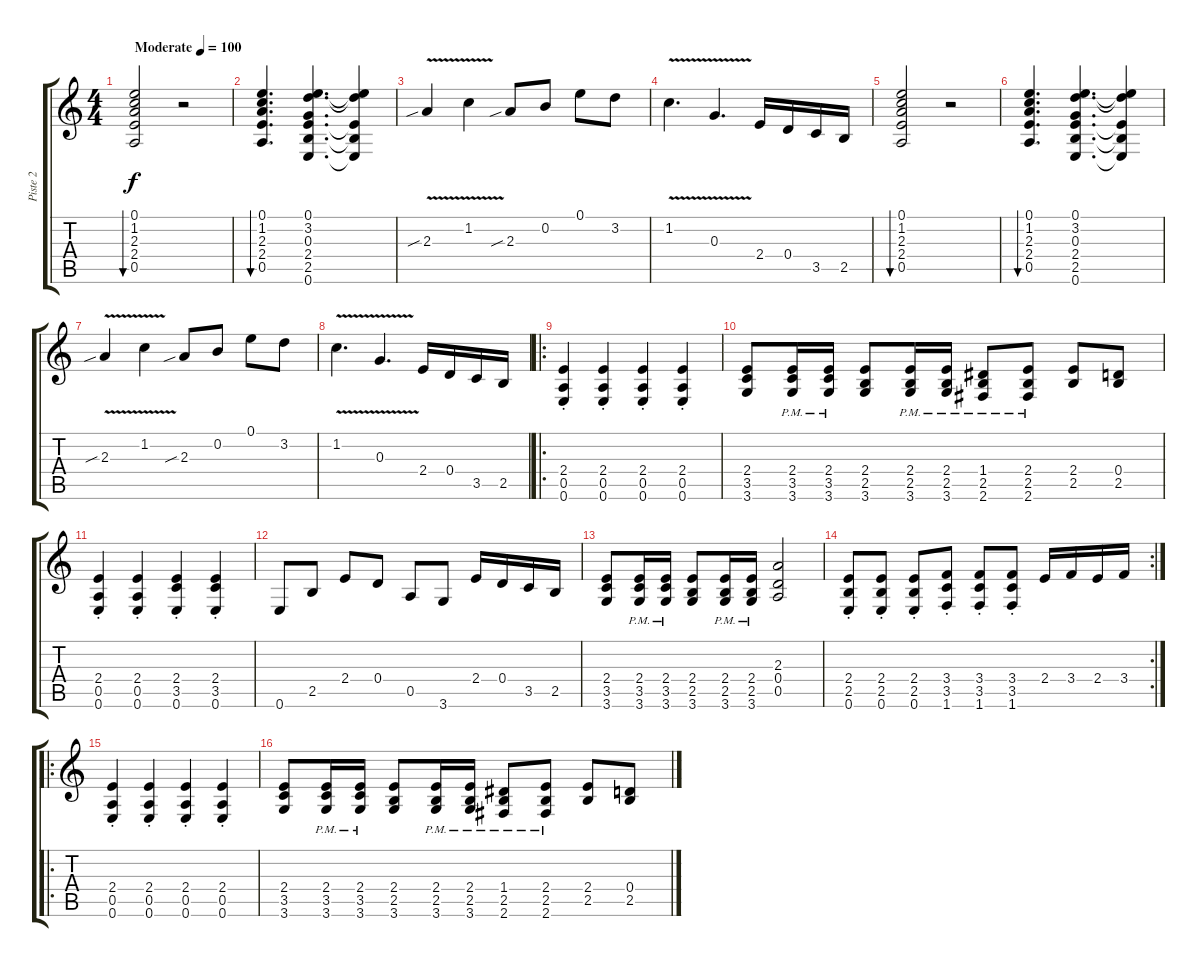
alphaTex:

\track ("Piste 2" "Piste 2") {instrument acousticguitarsteel}
\staff {score tabs}
\tuning (E4 B3 G3 D3 A2 E2) {hide}
\ts (4 4)
\tempo (100 "Moderate")
\clef g2
\ks c
(0.1 1.2 2.3 2.4 0.5).2{bu 240 dy f instrument acousticguitarsteel} r.2 |
(0.1 1.2 2.3 2.4 0.5).4{d bu 240} (0.1 3.2 0.3 2.4 2.5 0.6).4{d} (0.1{t} 3.2{t} 2.4{t} 2.5{t} 0.6{t}).4 |
2.3{v sib}.4 1.2{v}.4 2.3{sib}.8 0.2.8 0.1.8 3.2.8 |
1.2{v}.4{d} 0.3{v}.4{d} 2.4.16 0.4.16 3.5.16 2.5.16 |
(0.1 1.2 2.3 2.4 0.5).2{bu 240} r.2 |
(0.1 1.2 2.3 2.4 0.5).4{d bu 240} (0.1 3.2 0.3 2.4 2.5 0.6).4{d} (0.1{t} 3.2{t} 2.4{t} 2.5{t} 0.6{t}).4 |
2.3{v sib}.4 1.2{v}.4 2.3{sib}.8 0.2.8 0.1.8 3.2.8 |
1.2{v}.4{d} 0.3{v}.4{d} 2.4.16 0.4.16 3.5.16 2.5.16 |
\ro
(2.4{st} 0.5{st} 0.6{st}).4{volume 11 instrument distortionguitar} (2.4{st} 0.5{st} 0.6{st}).4 (2.4{st} 0.5{st} 0.6{st}).4 (2.4{st} 0.5{st} 0.6{st}).4 |
(2.4 3.5 3.6).8 (2.4{pm} 3.5{pm} 3.6{pm}).16 (2.4{pm} 3.5{pm} 3.6{pm}).16 (2.4 2.5 3.6).8 (2.4{pm} 2.5{pm} 3.6{pm}).16 (2.4{pm} 2.5{pm} 3.6{pm}).16 (1.4{pm} 2.5{pm} 2.6{pm}).8 (2.4{pm} 2.5{pm} 2.6{pm}).8 (2.4 2.5).8 (0.4 2.5).8 |
(2.4{st} 0.5{st} 0.6{st}).4 (2.4{st} 0.5{st} 0.6{st}).4 (2.4{st} 3.5{st} 0.6{st}).4 (2.4{st} 3.5{st} 0.6{st}).4 |
0.6.8 2.5.8 2.4.8 0.4.8 0.5.8 3.6.8 2.4.16 0.4.16 3.5.16 2.5.16 |
(2.4 3.5 3.6).8 (2.4{pm} 3.5{pm} 3.6{pm}).16 (2.4{pm} 3.5{pm} 3.6{pm}).16 (2.4 2.5 3.6).8 (2.4{pm} 2.5{pm} 3.6{pm}).16 (2.4{pm} 2.5{pm} 3.6{pm}).16 (2.3 0.4 0.5).2 |
\rc 2
(2.4{st} 2.5{st} 0.6{st}).8 (2.4{st} 2.5{st} 0.6{st}).8 (2.4{st} 2.5{st} 0.6{st}).8 (3.4{st} 3.5{st} 1.6{st}).8 (3.4{st} 3.5{st} 1.6{st}).8 (3.4{st} 3.5{st} 1.6{st}).8 2.4.16 3.4.16 2.4.16 3.4.16 |
\ro
(2.4{st} 0.5{st} 0.6{st}).4{volume 11 instrument distortionguitar} (2.4{st} 0.5{st} 0.6{st}).4 (2.4{st} 0.5{st} 0.6{st}).4 (2.4{st} 0.5{st} 0.6{st}).4 |
(2.4 3.5 3.6).8 (2.4{pm} 3.5{pm} 3.6{pm}).16 (2.4{pm} 3.5{pm} 3.6{pm}).16 (2.4 2.5 3.6).8 (2.4{pm} 2.5{pm} 3.6{pm}).16 (2.4{pm} 2.5{pm} 3.6{pm}).16 (1.4{pm} 2.5{pm} 2.6{pm}).8 (2.4{pm} 2.5{pm} 2.6{pm}).8 (2.4 2.5).8 (0.4 2.5).8
